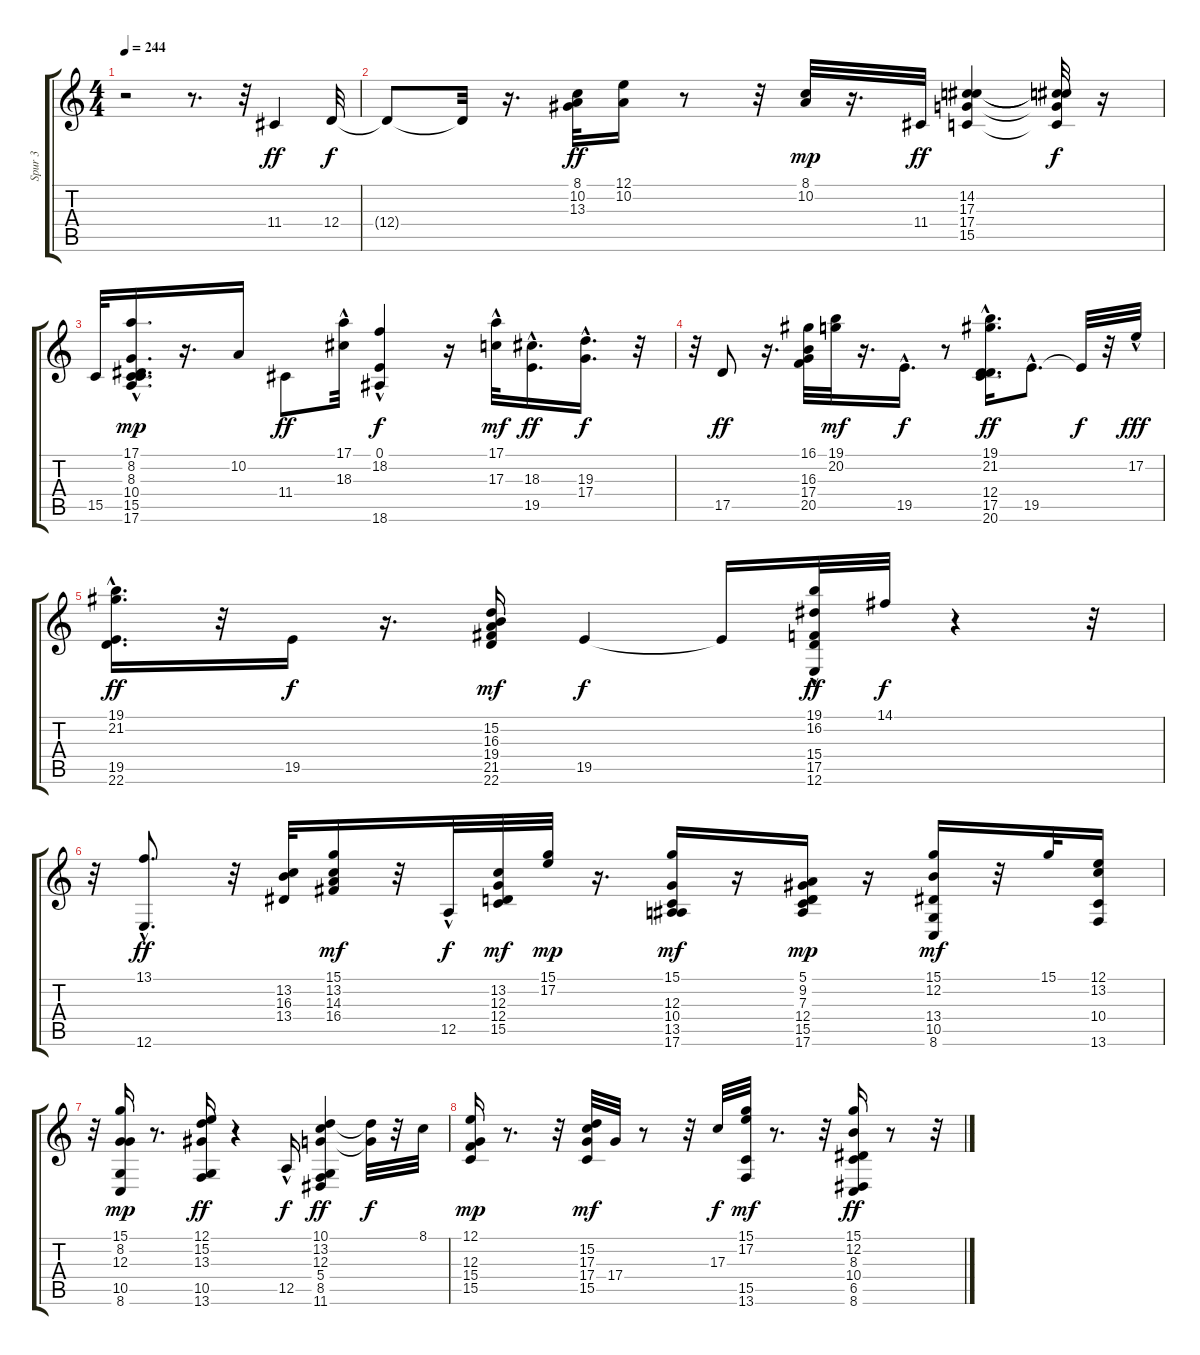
\track ("Spur 3" "Spur 3") {instrument acousticgrandpiano}
\staff {score tabs}
\tuning (E4 B3 G3 D3 A2 E2) {hide}
\ts (4 4)
\tempo 244
\clef g2
\ks c
r.2{dy f} r.8{d} r.32 11.4.4{dy ff} 12.4.32{dy f} |
12.4{t}.8 12.4{t}.32 r.16{d} (8.1 10.2 13.3).32{dy ff} (12.1 10.2).16 r.8 r.32 (8.1 10.2).32{dy mp} r.16{d} 11.4.32{dy ff} (14.2 17.3 17.4 15.5).4 (14.2{t} 17.3{t} 17.4{t} 15.5{t}).32{dy f} r.16 |
15.5.32 (17.1 8.2{hac} 8.3 10.4{hac} 15.5 17.6).16{d dy mp} r.16{d} 10.2.16 11.4.8{dy ff} (17.1{hac} 18.3).32 (0.1 18.2{hac} 18.6).4{dy f} r.16 (17.1{hac} 17.3{hac}).32{dy mf} (18.3{hac} 19.5).16{d dy ff} (19.3{hac} 17.4).16{d dy f} r.32 |
r.32 17.5.8{dy ff} r.16{d} (16.1 16.3 17.4 20.5).32 (19.1 20.2).32{dy mf} r.16{d} 19.5{hac}.16{d dy f} r.8 (19.1 21.2{hac} 12.4 17.5{hac} 20.6).16{d dy ff} 19.5{hac}.8{d} 19.5{t}.32{dy f} r.32 17.2{hac}.32{dy fff} |
(19.1{hac} 21.2{hac} 19.5 22.6{hac}).16{d dy ff} r.32 19.5.16{dy f} r.16{d} (15.2 16.3 19.4 21.5 22.6).16{dy mf} 19.5.4{dy f} 19.5{t}.16 (19.1 16.2 15.4{hac} 17.5{hac} 12.6{hac}).32{dy ff} 14.1.32{dy f} r.4 r.32 |
r.32 (13.1 12.6{hac}).8{d dy ff} r.32 (13.2 16.3 13.4).32 (15.1 13.2 14.3 16.4).16{dy mf} r.32 12.5{hac}.32{dy f} (13.2 12.3 12.4 15.5).32{dy mf} (15.1 17.2).32{dy mp} r.16{d} (15.1 12.3 10.4 13.5 17.6).16{dy mf} r.16 (5.1 9.2 7.3 12.4 15.5 17.6).16{dy mp} r.16 (15.1 12.2 13.4 10.5 8.6).16{dy mf} r.32 15.1.32 (12.1 13.2 10.4 13.6).16 |
r.32 (15.1 8.2 12.3 10.5 8.6).16{dy mp} r.8{d} (12.1 15.2 13.3 10.5 13.6).16{dy ff} r.4 12.5{hac}.16{dy f} (10.1 13.2 12.3 5.4 8.5 11.6).4{dy ff} (10.1{t} 12.3{t}).32{dy f} r.32 8.1.32 |
(12.1 12.3 15.4 15.5).16{dy mp} r.8{d} r.32 (15.2 17.3 17.4 15.5).32{dy mf} 17.4.32 r.8 r.32 17.3.32{dy f} (15.1 17.2 15.5 13.6).32{dy mf} r.8{d} r.32 (15.1 12.2 8.3 10.4 6.5 8.6).16{dy ff} r.8 r.32
